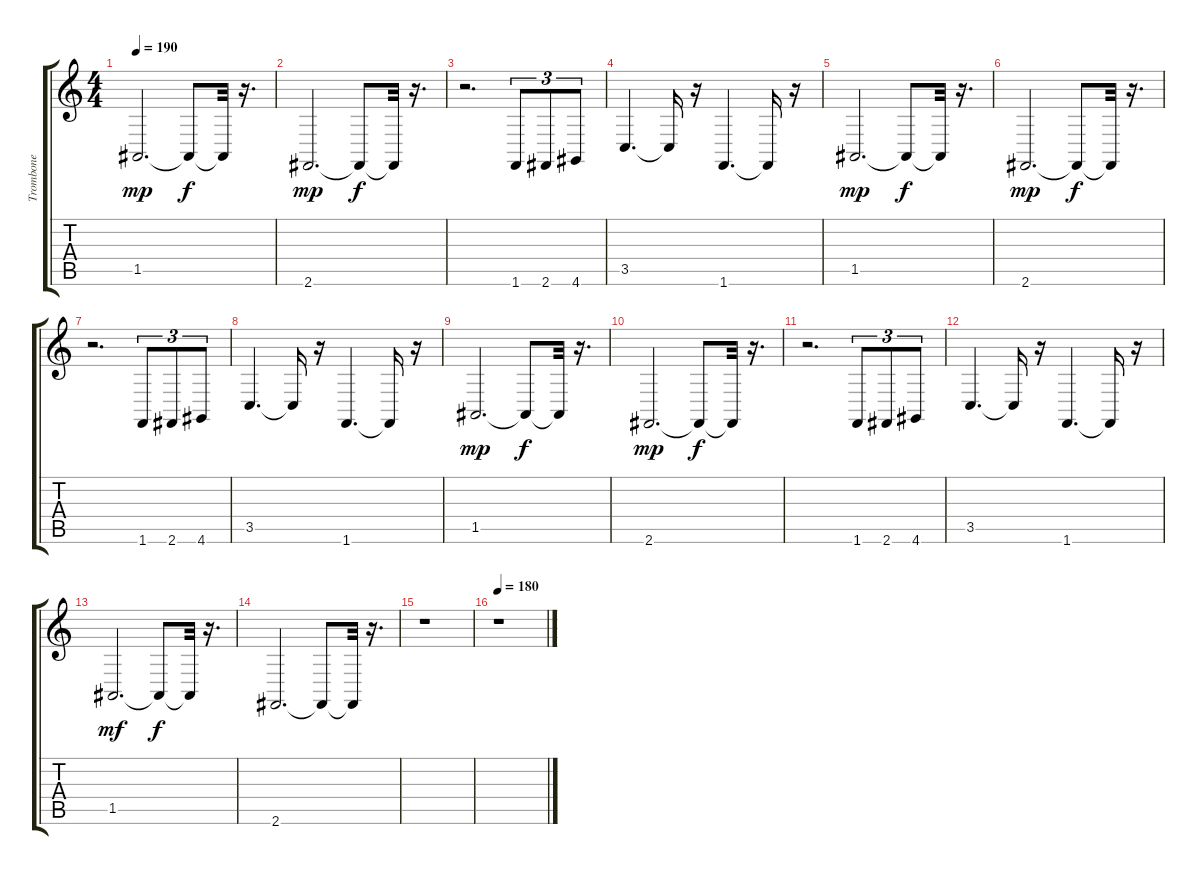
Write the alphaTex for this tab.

\track ("Trombone" "Trombone") {instrument trombone}
\staff {score tabs}
\tuning (E4 B3 G3 D3 A2 E2) {hide}
\ts (4 4)
\tempo 190
\clef g2
\ks c
1.5.2{d dy mp} 1.5{t}.8{dy f} 1.5{t}.32 r.16{d} |
2.6.2{d dy mp} 2.6{t}.8{dy f} 2.6{t}.32 r.16{d} |
r.2{d} 1.6.8{tu (3 2)} 2.6.8{tu (3 2)} 4.6.8{tu (3 2)} |
3.5.4{d} 3.5{t}.16 r.16 1.6.4{d} 1.6{t}.16 r.16 |
1.5.2{d dy mp} 1.5{t}.8{dy f} 1.5{t}.32 r.16{d} |
2.6.2{d dy mp} 2.6{t}.8{dy f} 2.6{t}.32 r.16{d} |
r.2{d} 1.6.8{tu (3 2)} 2.6.8{tu (3 2)} 4.6.8{tu (3 2)} |
3.5.4{d} 3.5{t}.16 r.16 1.6.4{d} 1.6{t}.16 r.16 |
1.5.2{d dy mp} 1.5{t}.8{dy f} 1.5{t}.32 r.16{d} |
2.6.2{d dy mp} 2.6{t}.8{dy f} 2.6{t}.32 r.16{d} |
r.2{d} 1.6.8{tu (3 2)} 2.6.8{tu (3 2)} 4.6.8{tu (3 2)} |
3.5.4{d} 3.5{t}.16 r.16 1.6.4{d} 1.6{t}.16 r.16 |
1.5.2{d dy mf} 1.5{t}.8{dy f} 1.5{t}.32 r.16{d} |
2.6.2{d} 2.6{t}.8 2.6{t}.32 r.16{d} |
r.1 |
\tempo 180
r.1
